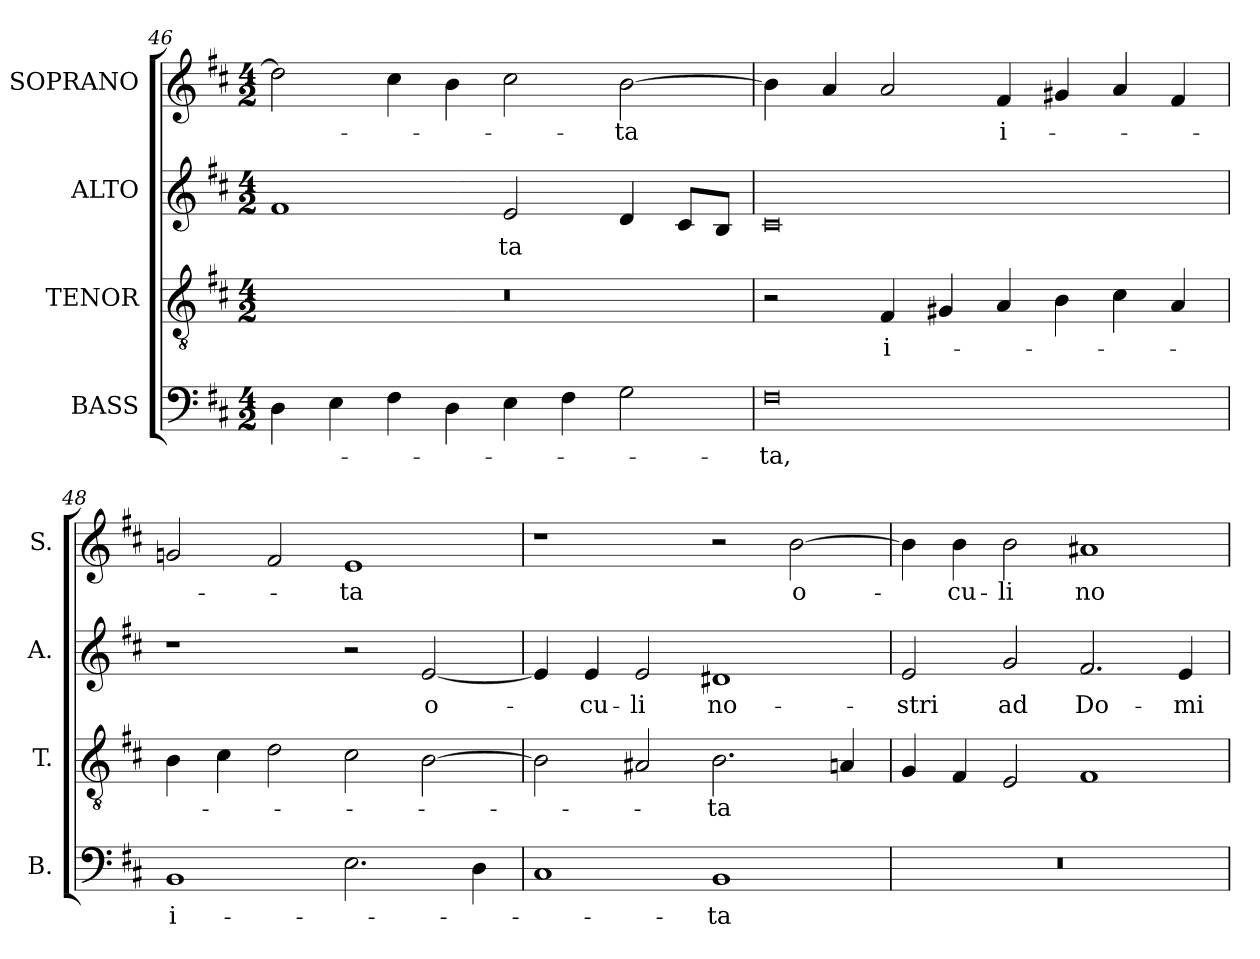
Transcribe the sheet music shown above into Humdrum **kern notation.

**kern	**text	**kern	**text	**kern	**text	**kern	**text
*part4	*part4	*part3	*part3	*part2	*part2	*part1	*part1
*staff4	*staff4	*staff3	*staff3	*staff2	*staff2	*staff1	*staff1
*I"BASS	*	*I"TENOR	*	*I"ALTO	*	*I"SOPRANO	*
*I'B.	*	*I'T.	*	*I'A.	*	*I'S.	*
*clefF4	*	*clefGv2	*	*clefG2	*	*clefG2	*
*	*	*ITrd7c12	*	*	*	*	*
*k[f#c#]	*	*k[f#c#]	*	*k[f#c#]	*	*k[f#c#]	*
*D:	*	*D:	*	*D:	*	*D:	*
*M4/2	*	*M4/2	*	*M4/2	*	*M4/2	*
=46	=46	=46	=46	=46	=46	=46	=46
!	!LO:LY:b:color=#000000	!LO:N:vis=1	!	!	!	!	!
!	!	!	!	!	!	!	!LO:LY:b:color=#000000
4Di\	-­-	0r	.	1f#i	.	2ddi\]	-­-
4Ei\	.	.	.	.	.	.	.
4F#i\	.	.	.	.	.	4cc#i\	.
4Di\	.	.	.	.	.	4bi\	.
!	!	!	!	!	!LO:LY:b:color=#000000	!	!
4Ei\	.	.	.	2ei/	-ta	2cc#i\	.
4F#i\	.	.	.	.	.	.	.
!	!	!	!	!	!	!	!LO:LY:b:color=#000000
2Gi\	.	.	.	4di/	.	[2bi\	-ta
.	.	.	.	8c#i/L	.	.	.
.	.	.	.	8Bi/J	.	.	.
!!LO:LB:g=z
=47	=47	=47	=47	=47	=47	=47	=47
!	!LO:LY:b:color=#000000	!	!	!	!	!	!
0F#i	-ta,	2r	.	0c#i	.	4bi\]	.
.	.	.	.	.	.	4ai/	.
!	!	!	!LO:LY:b:color=#000000	!	!	!	!
.	.	4FF#i/	i-	.	.	2ai/	.
.	.	4GG#Xi/	.	.	.	.	.
!	!	!	!	!	!	!	!LO:LY:b:color=#000000
.	.	4AAi/	.	.	.	4f#i/	i-
.	.	4BBi\	.	.	.	4g#Xi/	.
.	.	4C#i\	.	.	.	4ai/	.
.	.	4AAi/	.	.	.	4f#i/	.
=48	=48	=48	=48	=48	=48	=48	=48
!	!LO:LY:b:color=#000000	!	!	!	!	!	!
1BBi	i-	4BBi\	.	1r	.	2gni/	.
.	.	4C#i\	.	.	.	.	.
.	.	2Di\	.	.	.	2f#i/	.
!	!	!	!	!	!	!	!LO:LY:b:color=#000000
2.Ei\	.	2C#i\	.	2r	.	1ei	-ta
!	!	!	!	!	!LO:LY:b:color=#000000	!	!
.	.	[2BBi\	.	[2ei/	o-	.	.
4Di\	.	.	.	.	.	.	.
=49	=49	=49	=49	=49	=49	=49	=49
1C#i	.	2BBi\]	.	4ei/]	.	1r	.
!	!	!	!	!	!LO:LY:b:color=#000000	!	!
.	.	.	.	4ei/	-cu-	.	.
!	!	!	!	!	!LO:LY:b:color=#000000	!	!
.	.	2AA#Xi/	.	2ei/	-li	.	.
!	!LO:LY:b:color=#000000	!	!	!	!	!	!
!	!	!	!LO:LY:b:color=#000000	!	!	!	!
!	!	!	!	!	!LO:LY:b:color=#000000	!	!
1BBi	-ta	2.BBi\	-ta	1d#Xi	no-	2r	.
!	!	!	!	!	!	!	!LO:LY:b:color=#000000
.	.	.	.	.	.	[2bi\	o-
.	.	4AAni/	.	.	.	.	.
=50	=50	=50	=50	=50	=50	=50	=50
!LO:N:vis=1	!	!	!	!	!	!	!
!	!	!	!	!	!LO:LY:b:color=#000000	!	!
0r	.	4GGi/	.	2ei/	-stri	4bi\]	.
!	!	!	!	!	!	!	!LO:LY:b:color=#000000
.	.	4FF#i/	.	.	.	4bi\	-cu-
!	!	!	!	!	!LO:LY:b:color=#000000	!	!
!	!	!	!	!	!	!	!LO:LY:b:color=#000000
.	.	2EEi/	.	2gi/	ad	2bi\	-li
!	!	!	!	!	!LO:LY:b:color=#000000	!	!
!	!	!	!	!	!	!	!LO:LY:b:color=#000000
.	.	1FF#i	.	2.f#i/	Do-	1a#Xi	no-
!	!	!	!	!	!LO:LY:b:color=#000000	!	!
.	.	.	.	4ei/	-mi-	.	.
=	=	=	=	=	=	=	=
*-	*-	*-	*-	*-	*-	*-	*-
